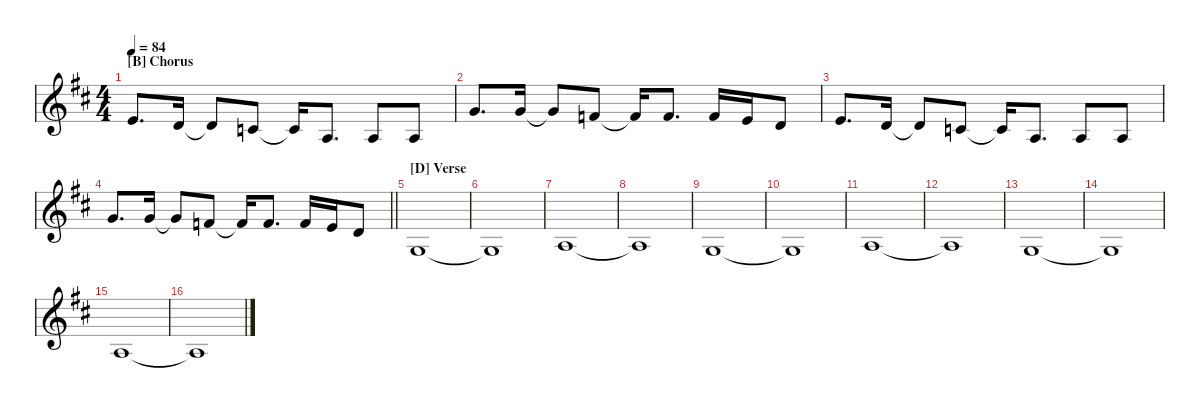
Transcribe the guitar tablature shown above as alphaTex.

\hideDynamics
\bracketExtendMode nobrackets
\singleTrackTrackNamePolicy hidden
\multiTrackTrackNamePolicy hidden
\otherSystemsTrackNameOrientation horizontal
\track ("Violin" "Violin") {instrument violin}
\staff {score}
\tuning (E5 A4 D4 G3)
\ts (4 4)
\section ("B" "Chorus")
\tempo 84
\clef g2
\scale
0.247368
\ks d
2.3{acc forcenatural}.8{d dy f beam Up} 0.3{acc forcenatural}.16{beam Up} 0.3{t acc forcenatural}.8{beam Up} 5.4{acc forcenatural}.8{beam Up} 5.4{t acc forcenatural}.16{beam Up} 2.4{acc forcenatural}.8{d beam Up} 2.4{acc forcenatural}.8{beam Up} 2.4{acc forcenatural}.8{beam Up} |
\scale
0.252632 5.3{acc forcenatural}.8{d dy mp beam Up} 5.3{acc forcenatural}.16{beam Up} 5.3{t acc forcenatural}.8{beam Up} 3.3{acc forcenatural}.8{beam Up} 3.3{t acc forcenatural}.16{beam Up} 3.3{acc forcenatural}.8{d beam Up} 3.3{acc forcenatural}.16{dy f beam Up} 2.3{acc forcenatural}.16{beam Up} 0.3{acc forcenatural}.8{beam Up} |
\scale
0.247368 2.3{acc forcenatural}.8{d beam Up} 0.3{acc forcenatural}.16{beam Up} 0.3{t acc forcenatural}.8{beam Up} 5.4{acc forcenatural}.8{beam Up} 5.4{t acc forcenatural}.16{beam Up} 2.4{acc forcenatural}.8{d beam Up} 2.4{acc forcenatural}.8{beam Up} 2.4{acc forcenatural}.8{beam Up} |
\scale
0.252632
\barLineRight lightlight
5.3{acc forcenatural}.8{d dy mp beam Up} 5.3{acc forcenatural}.16{beam Up} 5.3{t acc forcenatural}.8{beam Up} 3.3{acc forcenatural}.8{beam Up} 3.3{t acc forcenatural}.16{beam Up} 3.3{acc forcenatural}.8{d beam Up} 3.3{acc forcenatural}.16{dy f beam Up} 2.3{acc forcenatural}.16{beam Up} 0.3{acc forcenatural}.8{beam Up} |
\section ("D" "Verse")
\scale
0.25 0.4{acc forcenatural}.1{beam Up} |
\scale
0.25 0.4{t acc forcenatural}.1{beam Up} |
\scale
0.25 2.4{acc forcenatural}.1{beam Up} |
\scale
0.25 2.4{t acc forcenatural}.1{beam Up} |
\scale
0.25 0.4{acc forcenatural}.1{beam Up} |
\scale
0.25 0.4{t acc forcenatural}.1{beam Up} |
\scale
0.25 2.4{acc forcenatural}.1{beam Up} |
\scale
0.25 2.4{t acc forcenatural}.1{beam Up} |
\scale
0.25 0.4{acc forcenatural}.1{beam Up} |
\scale
0.25 0.4{t acc forcenatural}.1{beam Up} |
\scale
0.25 2.4{acc forcenatural}.1{beam Up} |
\scale
0.25 2.4{t acc forcenatural}.1{beam Up}
